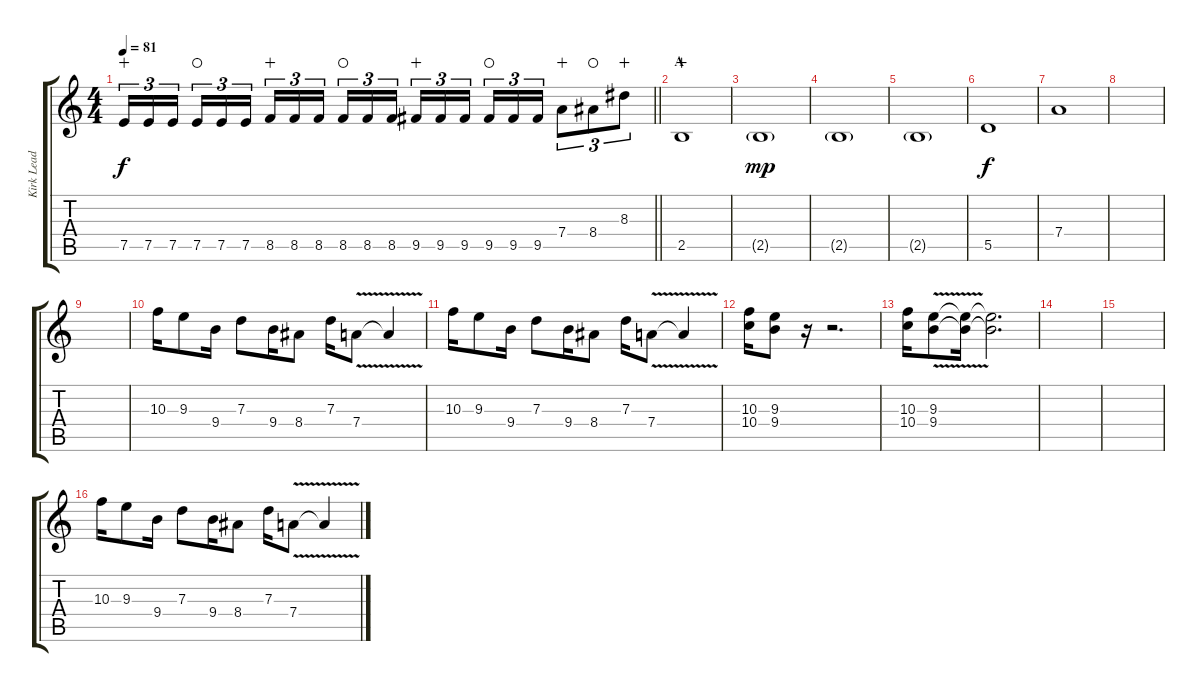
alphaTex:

\track ("Kirk Lead 1" "Kirk Lead ") {instrument distortionguitar}
\staff {score tabs}
\tuning (E4 B3 G3 D3 A2 E2) {hide}
\ts (4 4)
\tempo 81
\clef g2
\barLineRight lightlight
\ks c
7.5.16{tu (3 2) dy f wahc} 7.5.16{tu (3 2)} 7.5.16{tu (3 2) beam splitsecondary} 7.5.16{tu (3 2) waho} 7.5.16{tu (3 2)} 7.5.16{tu (3 2)} 8.5.16{tu (3 2) wahc} 8.5.16{tu (3 2)} 8.5.16{tu (3 2) beam splitsecondary} 8.5.16{tu (3 2) waho} 8.5.16{tu (3 2)} 8.5.16{tu (3 2)} 9.5.16{tu (3 2) wahc} 9.5.16{tu (3 2)} 9.5.16{tu (3 2) beam splitsecondary} 9.5.16{tu (3 2) waho} 9.5.16{tu (3 2)} 9.5.16{tu (3 2)} 7.4.8{tu (3 2) wahc} 8.4.8{tu (3 2) waho} 8.3.8{tu (3 2) wahc} |
\section ("" "A")
2.5.1{wahc} |
2.5{g}.1{dy mp} |
2.5{g}.1 |
2.5{g}.1 |
5.5.1{dy f} |
7.4.1 |
|
|
10.3.16{volume 9} 9.3.8 9.4.16 7.3.8 9.4.16 8.4.8 7.3.16 7.4{v}.8 7.4{t}.4 |
10.3.16 9.3.8 9.4.16 7.3.8 9.4.16 8.4.8 7.3.16 7.4{v}.8 7.4{t}.4 |
(10.3 10.4).16 (9.3 9.4).8 r.16 r.2{d} |
(10.3 10.4).16 (9.3{v} 9.4{v}).8 (9.3{t} 9.4{t}).16 (9.3{t} 9.4{t}).2{d} |
|
|
10.3.16 9.3.8 9.4.16 7.3.8 9.4.16 8.4.8 7.3.16 7.4{v}.8 7.4{t}.4
